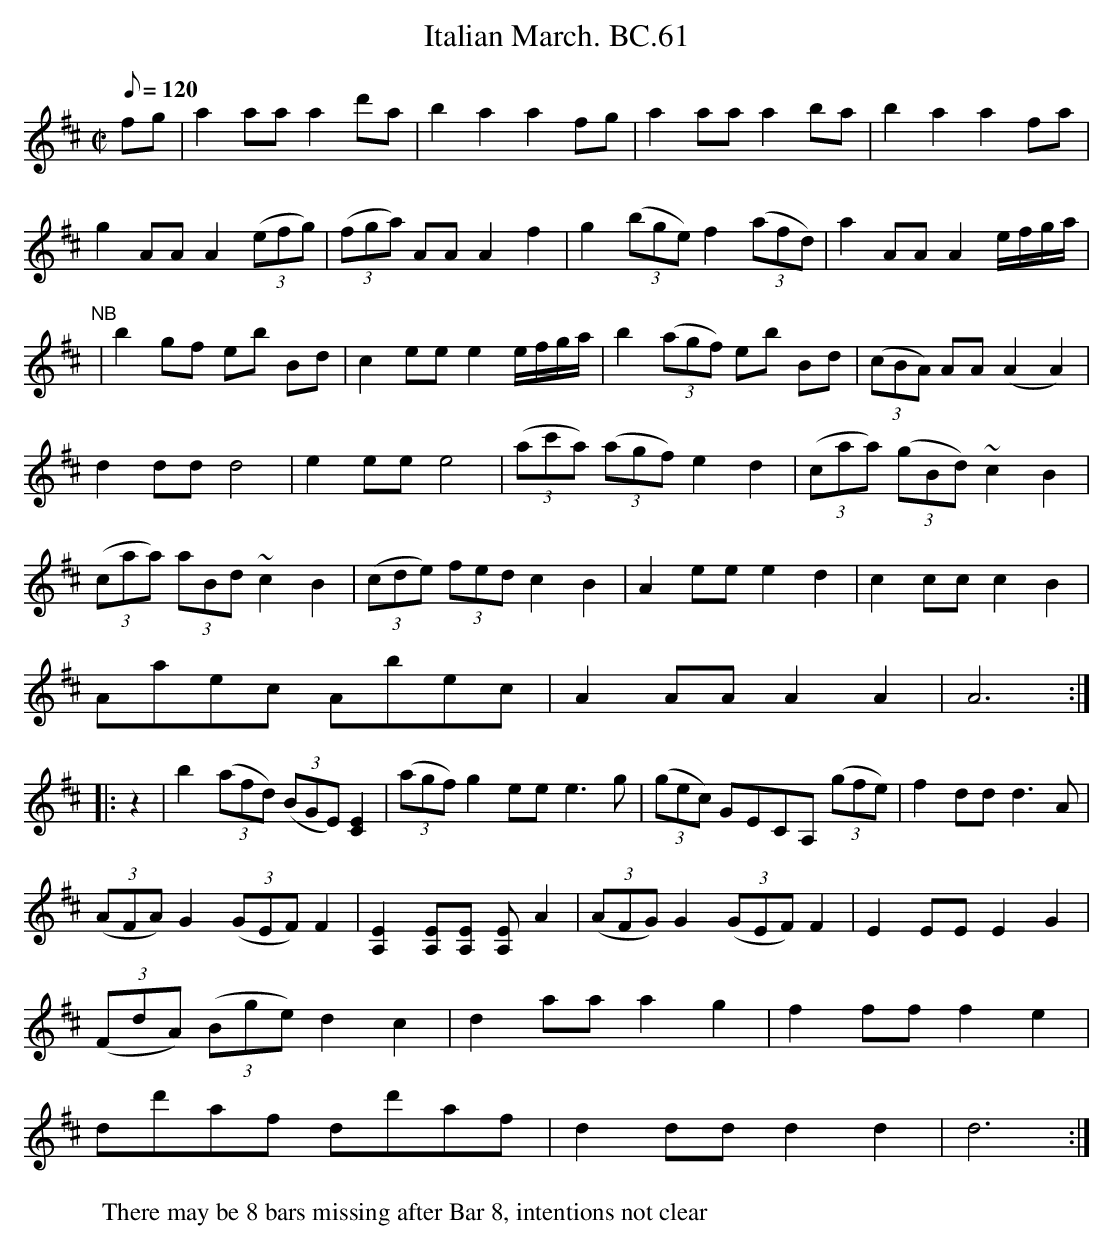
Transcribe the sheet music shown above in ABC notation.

X:1
T:Italian March. BC.61
M:C|
L:1/8
Q:120
K:D
fg|a2 aa a2 d'a|b2 a2 a2 fg|a2 aa a2 ba|b2 a2 a2 fa|
g2 AA A2 ((3efg)|((3fga) AA A2 f2|\
g2 ((3bge) f2 ((3afd)|a2 AA A2e/f/g/a/|
"^NB"|b2 gf eb Bd|c2 ee e2 e/f/g/a/|b2 ((3agf) eb Bd|\
((3cBA) AA (A2 A2)|
d2 dd d4|e2 ee e4|((3ac'a) ((3agf) e2 d2|\
((3caa) ((3gBd) ~c2 B2|
((3caa) (3aBd ~c2 B2|((3cde) (3fed c2 B2|\
A2 ee e2 d2|c2 cc c2 B2|
Aaec Abec|A2 AA A2 A2|A6:|
|:z2|b2 ((3afd) ((3BGE) [C2E2]|((3agf) g2 ee e3 g|\
((3gec) GECA, ((3gfe)|f2 dd d3 A|
((3AFA) G2 ((3GEF) F2|\
[A,2E2] [A,E][A,E] [A,E] A2|\
((3AFG) G2 ((3GEF) F2|E2 EE E2 G2|
((3FdA) ((3Bge) d2 c2|d2 aa a2 g2|\
f2 ff f2 e2|
dd'af dd'af|d2 dd d2 d2|d6:|
W:There may be 8 bars missing after Bar 8, intentions not clear
